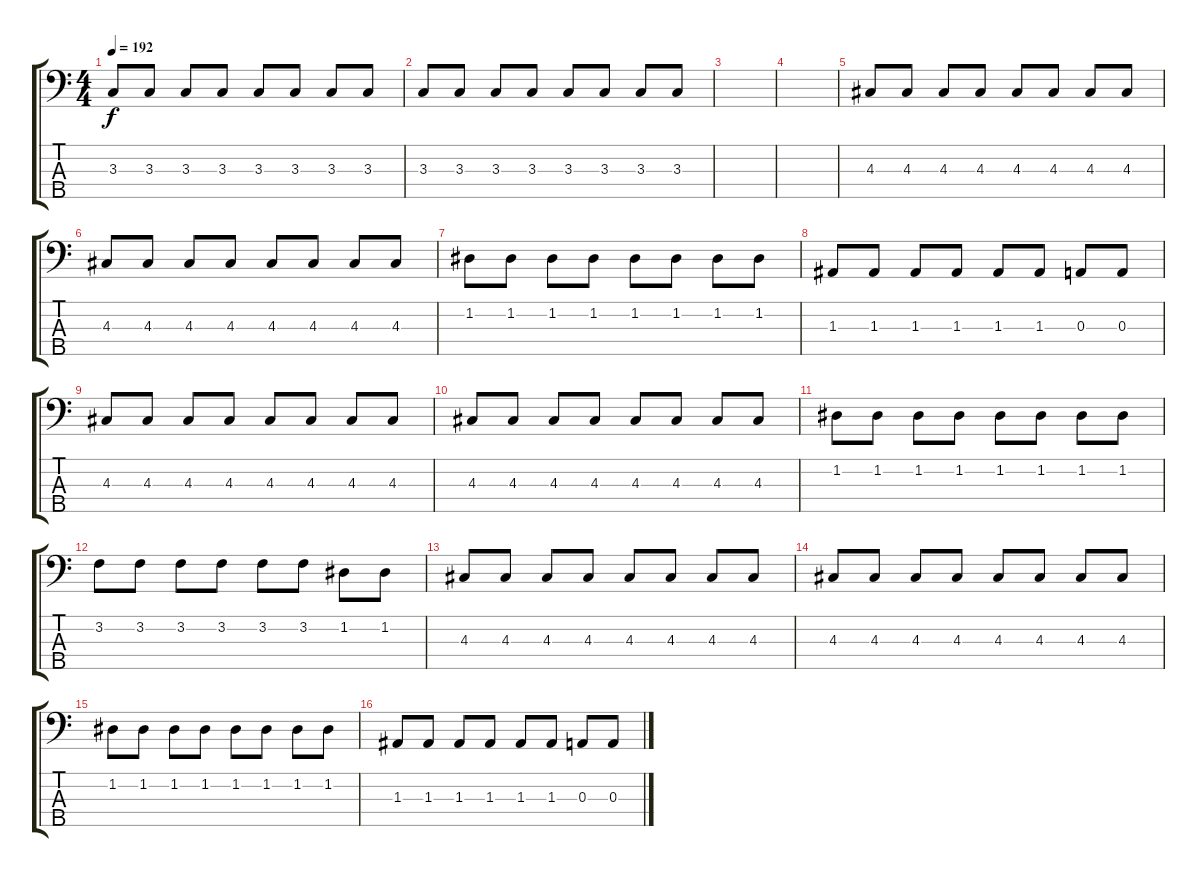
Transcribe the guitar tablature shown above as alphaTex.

\track "" {instrument electricbassfinger}
\staff {score tabs}
\tuning (G2 D2 A1 E1 B0) {hide}
\ts (4 4)
\tempo 192
\clef f4
\ks c
3.3.8{dy f} 3.3.8 3.3.8 3.3.8 3.3.8 3.3.8 3.3.8 3.3.8 |
3.3.8 3.3.8 3.3.8 3.3.8 3.3.8 3.3.8 3.3.8 3.3.8 |
|
|
4.3.8 4.3.8 4.3.8 4.3.8 4.3.8 4.3.8 4.3.8 4.3.8 |
4.3.8 4.3.8 4.3.8 4.3.8 4.3.8 4.3.8 4.3.8 4.3.8 |
1.2.8 1.2.8 1.2.8 1.2.8 1.2.8 1.2.8 1.2.8 1.2.8 |
1.3.8 1.3.8 1.3.8 1.3.8 1.3.8 1.3.8 0.3.8 0.3.8 |
4.3.8 4.3.8 4.3.8 4.3.8 4.3.8 4.3.8 4.3.8 4.3.8 |
4.3.8 4.3.8 4.3.8 4.3.8 4.3.8 4.3.8 4.3.8 4.3.8 |
1.2.8 1.2.8 1.2.8 1.2.8 1.2.8 1.2.8 1.2.8 1.2.8 |
3.2.8 3.2.8 3.2.8 3.2.8 3.2.8 3.2.8 1.2.8 1.2.8 |
4.3.8 4.3.8 4.3.8 4.3.8 4.3.8 4.3.8 4.3.8 4.3.8 |
4.3.8 4.3.8 4.3.8 4.3.8 4.3.8 4.3.8 4.3.8 4.3.8 |
1.2.8 1.2.8 1.2.8 1.2.8 1.2.8 1.2.8 1.2.8 1.2.8 |
1.3.8 1.3.8 1.3.8 1.3.8 1.3.8 1.3.8 0.3.8 0.3.8
